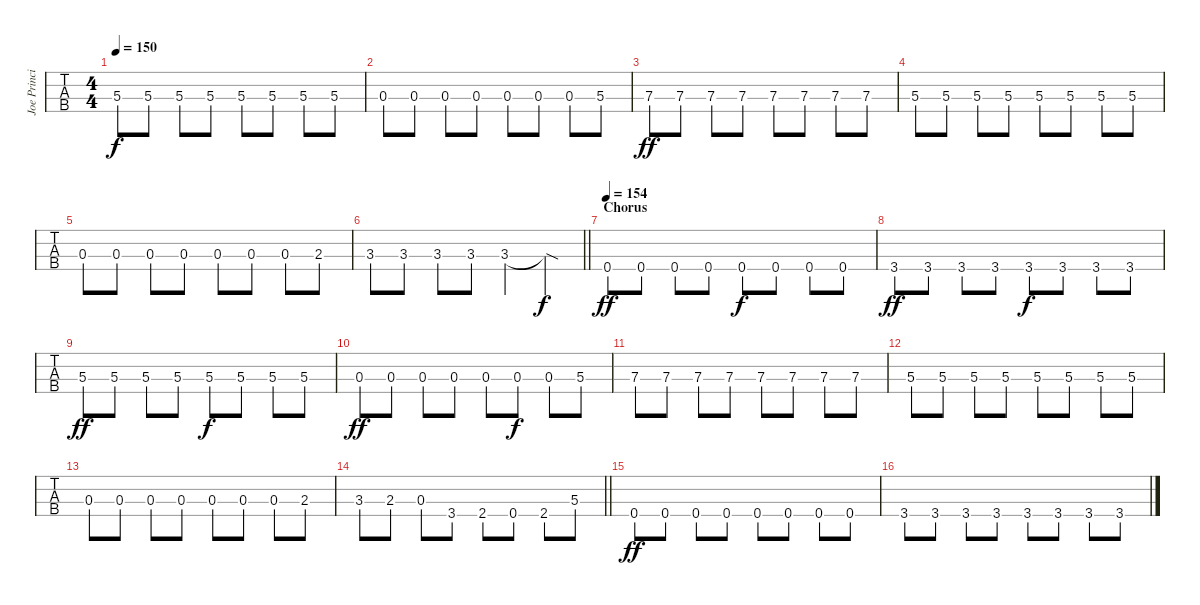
\track ("Joe Principe - Bass" "Joe Princi") {instrument electricbassfinger}
\staff {tabs}
\tuning (Gb2 Db2 Ab1 Eb1) {hide}
\ts (4 4)
\tempo 150
\clef f4
\ks db
5.3.8{dy f} 5.3.8 5.3.8 5.3.8 5.3.8 5.3.8 5.3.8 5.3.8 |
0.3.8 0.3.8 0.3.8 0.3.8 0.3.8 0.3.8 0.3.8 5.3.8 |
7.3.8{dy ff} 7.3.8 7.3.8 7.3.8 7.3.8 7.3.8 7.3.8 7.3.8 |
5.3.8 5.3.8 5.3.8 5.3.8 5.3.8 5.3.8 5.3.8 5.3.8 |
0.3.8 0.3.8 0.3.8 0.3.8 0.3.8 0.3.8 0.3.8 2.3.8 |
\barLineRight lightlight
3.3.8 3.3.8 3.3.8 3.3.8 3.3.4 3.3{sod t}.4{dy f} |
\section ("" "Chorus")
\tempo 154
0.4.8{dy ff} 0.4.8 0.4.8 0.4.8 0.4.8{dy f} 0.4.8 0.4.8 0.4.8 |
3.4.8{dy ff} 3.4.8 3.4.8 3.4.8 3.4.8{dy f} 3.4.8 3.4.8 3.4.8 |
5.3.8{dy ff} 5.3.8 5.3.8 5.3.8 5.3.8{dy f} 5.3.8 5.3.8 5.3.8 |
0.3.8{dy ff} 0.3.8 0.3.8 0.3.8 0.3.8 0.3.8{dy f} 0.3.8 5.3.8 |
7.3.8 7.3.8 7.3.8 7.3.8 7.3.8 7.3.8 7.3.8 7.3.8 |
5.3.8 5.3.8 5.3.8 5.3.8 5.3.8 5.3.8 5.3.8 5.3.8 |
0.3.8 0.3.8 0.3.8 0.3.8 0.3.8 0.3.8 0.3.8 2.3.8 |
\barLineRight lightlight
3.3.8 2.3.8 0.3.8 3.4.8 2.4.8 0.4.8 2.4.8 5.3.8 |
0.4.8{dy ff} 0.4.8 0.4.8 0.4.8 0.4.8 0.4.8 0.4.8 0.4.8 |
3.4.8 3.4.8 3.4.8 3.4.8 3.4.8 3.4.8 3.4.8 3.4.8
